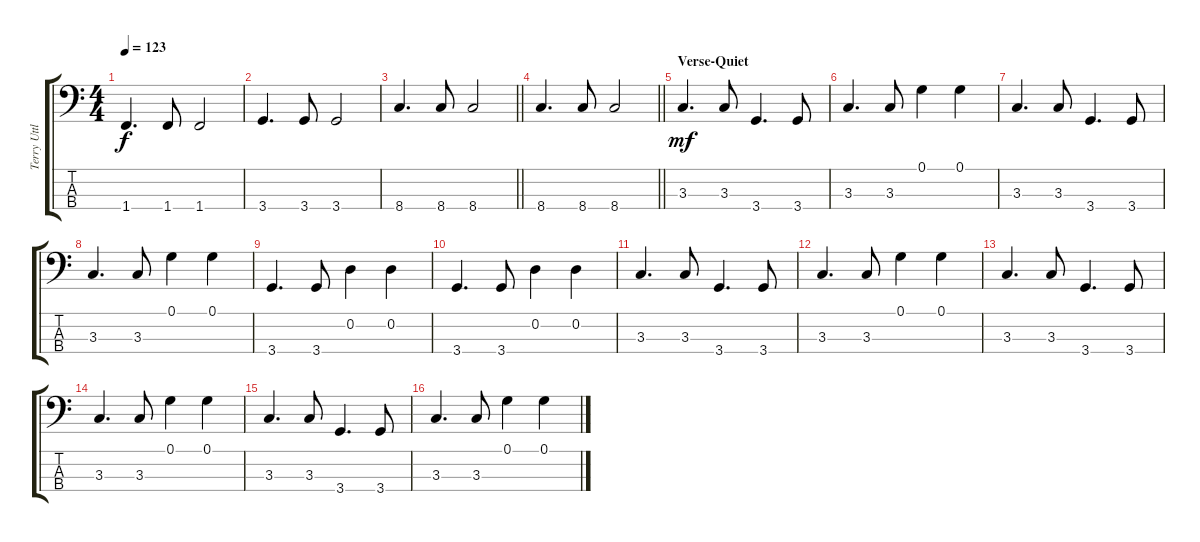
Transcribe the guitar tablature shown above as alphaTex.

\track ("Terry Uttley - Bass Guitar" "Terry Uttl") {instrument electricbassfinger}
\staff {score tabs}
\tuning (G2 D2 A1 E1) {hide}
\ts (4 4)
\tempo 123
\clef f4
\ks c
1.4.4{d dy f} 1.4.8 1.4.2 |
3.4.4{d} 3.4.8 3.4.2 |
\barLineRight lightlight
8.4.4{d} 8.4.8 8.4.2 |
\barLineRight lightlight
8.4.4{d} 8.4.8 8.4.2 |
\section ("" "Verse-Quiet")
3.3.4{d dy mf} 3.3.8 3.4.4{d} 3.4.8 |
3.3.4{d} 3.3.8 0.1.4 0.1.4 |
3.3.4{d} 3.3.8 3.4.4{d} 3.4.8 |
3.3.4{d} 3.3.8 0.1.4 0.1.4 |
3.4.4{d} 3.4.8 0.2.4 0.2.4 |
3.4.4{d} 3.4.8 0.2.4 0.2.4 |
3.3.4{d} 3.3.8 3.4.4{d} 3.4.8 |
3.3.4{d} 3.3.8 0.1.4 0.1.4 |
3.3.4{d} 3.3.8 3.4.4{d} 3.4.8 |
3.3.4{d} 3.3.8 0.1.4 0.1.4 |
3.3.4{d} 3.3.8 3.4.4{d} 3.4.8 |
3.3.4{d} 3.3.8 0.1.4 0.1.4
